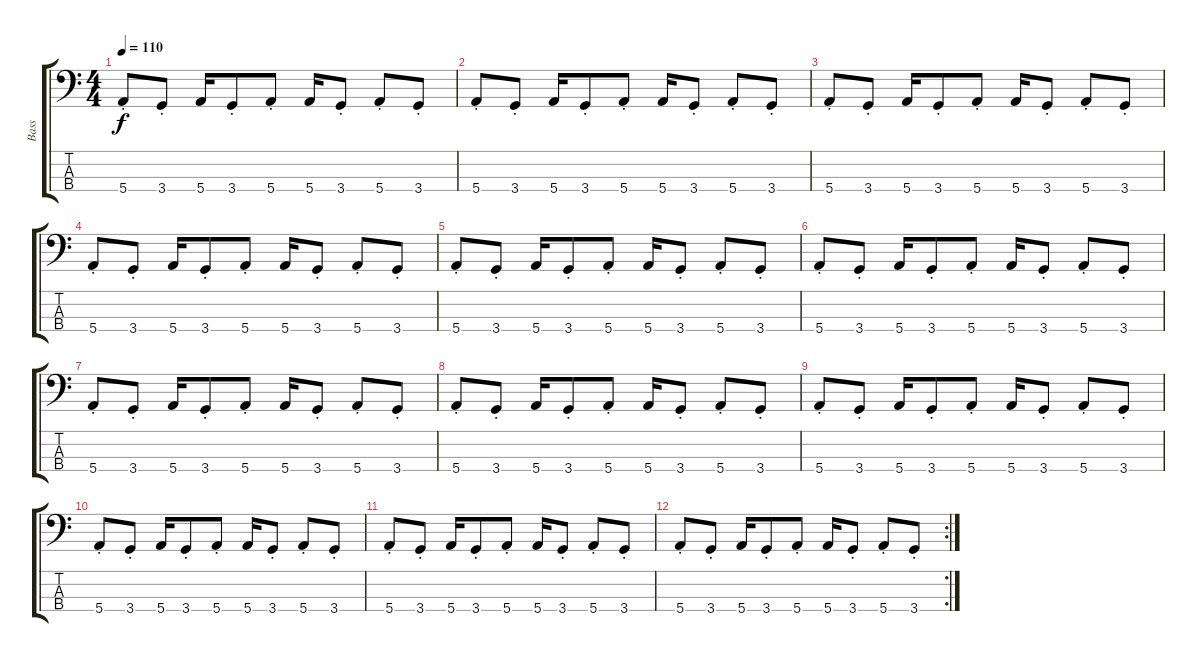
\track ("Bass" "Bass") {instrument electricbassfinger}
\staff {score tabs}
\tuning (G2 D2 A1 E1) {hide}
\ts (4 4)
\tempo 110
\clef f4
\ks c
5.4{st}.8{dy f} 3.4{st}.8 5.4.16 3.4{st}.8 5.4{st}.8 5.4.16 3.4{st}.8 5.4{st}.8 3.4{st}.8 |
5.4{st}.8 3.4{st}.8 5.4.16 3.4{st}.8 5.4{st}.8 5.4.16 3.4{st}.8 5.4{st}.8 3.4{st}.8 |
5.4{st}.8 3.4{st}.8 5.4.16 3.4{st}.8 5.4{st}.8 5.4.16 3.4{st}.8 5.4{st}.8 3.4{st}.8 |
5.4{st}.8 3.4{st}.8 5.4.16 3.4{st}.8 5.4{st}.8 5.4.16 3.4{st}.8 5.4{st}.8 3.4{st}.8 |
5.4{st}.8 3.4{st}.8 5.4.16 3.4{st}.8 5.4{st}.8 5.4.16 3.4{st}.8 5.4{st}.8 3.4{st}.8 |
5.4{st}.8 3.4{st}.8 5.4.16 3.4{st}.8 5.4{st}.8 5.4.16 3.4{st}.8 5.4{st}.8 3.4{st}.8 |
5.4{st}.8 3.4{st}.8 5.4.16 3.4{st}.8 5.4{st}.8 5.4.16 3.4{st}.8 5.4{st}.8 3.4{st}.8 |
5.4{st}.8 3.4{st}.8 5.4.16 3.4{st}.8 5.4{st}.8 5.4.16 3.4{st}.8 5.4{st}.8 3.4{st}.8 |
5.4{st}.8 3.4{st}.8 5.4.16 3.4{st}.8 5.4{st}.8 5.4.16 3.4{st}.8 5.4{st}.8 3.4{st}.8 |
5.4{st}.8 3.4{st}.8 5.4.16 3.4{st}.8 5.4{st}.8 5.4.16 3.4{st}.8 5.4{st}.8 3.4{st}.8 |
5.4{st}.8 3.4{st}.8 5.4.16 3.4{st}.8 5.4{st}.8 5.4.16 3.4{st}.8 5.4{st}.8 3.4{st}.8 |
\rc 2
5.4{st}.8 3.4{st}.8 5.4.16 3.4{st}.8 5.4{st}.8 5.4.16 3.4{st}.8 5.4{st}.8 3.4{st}.8
